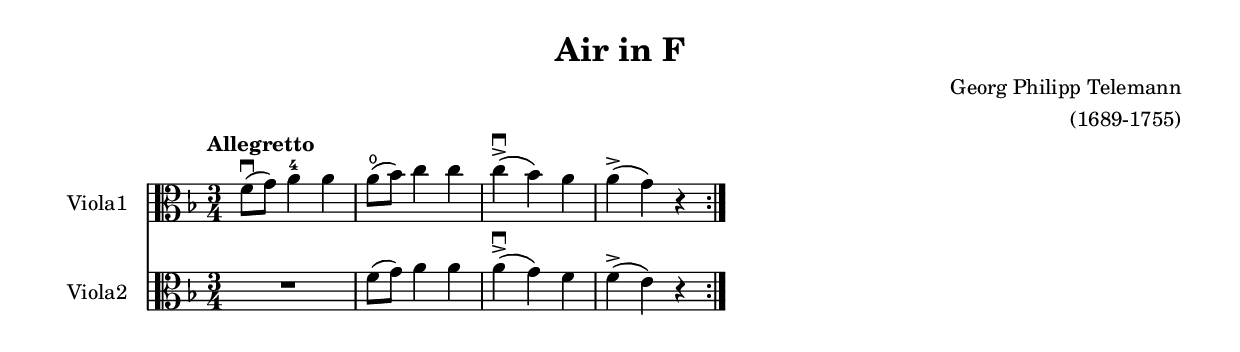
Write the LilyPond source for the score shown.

\version "2.18.2"

\include "deutsch.ly"

#(set-global-staff-size 18)

\header {
  title = "Air in F"
  composer = "Georg Philipp Telemann"
  arranger = "(1689-1755)"
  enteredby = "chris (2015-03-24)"
}

voiceconsts = {
 \key f \major
 %\numericTimeSignature
 \compressFullBarRests
 \time 3/4
 \tempo "Allegretto"
}

va = \relative c' {
  
  \clef "alto"
	
  \repeat volta 2 {
   f8\downbow( g) a4^4 a
   a8\open( b) c4 c4
   c4\<\downbow\accent( b) a
   a\>\accent( g) r
  
  }


}

vb = \relative c' {

  \clef "alto"

  \repeat volta 2 {
   R2.
   f8( g) a4 a
   a4\downbow\accent( g) f
   f\accent( e) r
}
}


\book {

  \score {

    <<
      \new Staff <<
	\set Staff.instrumentName = "Viola1 "
	 {\voiceconsts \va }
      >>
      \new Staff <<
	\set Staff.instrumentName = "Viola2 "
	{\voiceconsts \vb}
      >>
    >>

    \layout {}

    \midi {
      \context {
	\Score
	tempoWholesPerMinute = #(ly:make-moment 120 4)
      }
    }
  }
}